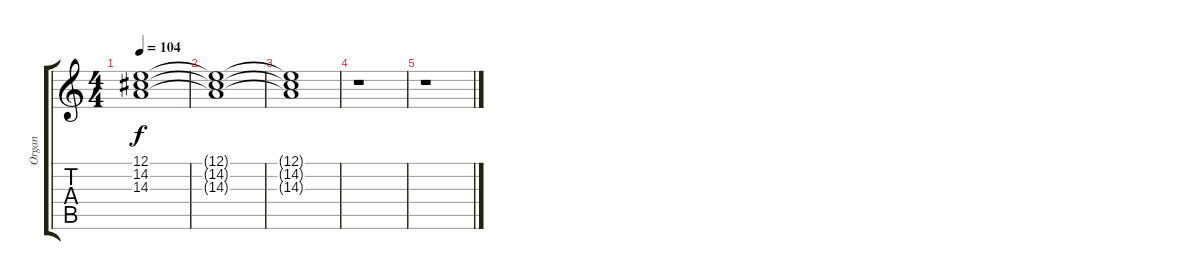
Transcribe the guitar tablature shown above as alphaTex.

\track ("Organ" "Organ") {instrument rockorgan}
\staff {score tabs}
\tuning (E4 B3 G3 D3 A2 E2) {hide}
\ts (4 4)
\tempo 104
\clef g2
\ks c
(12.1 14.2 14.3).1{dy f} |
(12.1{t} 14.2{t} 14.3{t}).1 |
(12.1{t} 14.2{t} 14.3{t}).1 |
r.1 |
r.1
